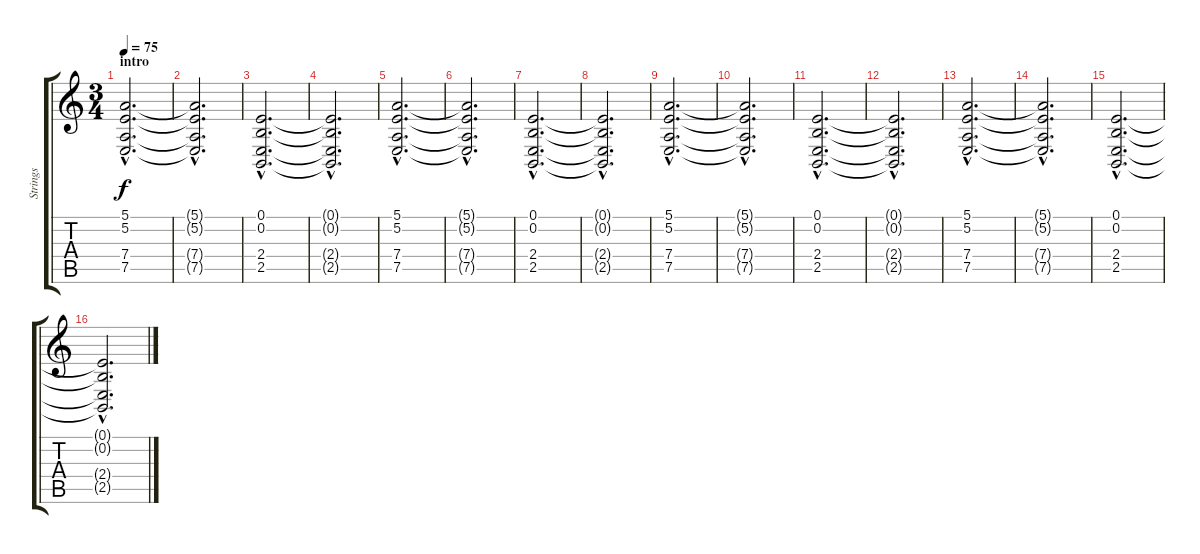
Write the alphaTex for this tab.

\track ("Strings" "Strings") {instrument synthstrings1}
\staff {score tabs}
\tuning (E4 B3 G3 D3 A2 E2) {hide}
\ts (3 4)
\section ("" "intro")
\tempo 75
\clef g2
\ks c
(5.1{hac} 5.2{hac} 7.4{hac} 7.5{hac}).2{d dy f instrument synthstrings1} |
(5.1{hac t} 5.2{hac t} 7.4{hac t} 7.5{hac t}).2{d} |
(0.1{hac} 0.2{hac} 2.4{hac} 2.5{hac}).2{d} |
(0.1{hac t} 0.2{hac t} 2.4{hac t} 2.5{hac t}).2{d} |
(5.1{hac} 5.2{hac} 7.4{hac} 7.5{hac}).2{d} |
(5.1{hac t} 5.2{hac t} 7.4{hac t} 7.5{hac t}).2{d} |
(0.1{hac} 0.2{hac} 2.4{hac} 2.5{hac}).2{d} |
(0.1{hac t} 0.2{hac t} 2.4{hac t} 2.5{hac t}).2{d} |
(5.1{hac} 5.2{hac} 7.4{hac} 7.5{hac}).2{d} |
(5.1{hac t} 5.2{hac t} 7.4{hac t} 7.5{hac t}).2{d} |
(0.1{hac} 0.2{hac} 2.4{hac} 2.5{hac}).2{d} |
(0.1{hac t} 0.2{hac t} 2.4{hac t} 2.5{hac t}).2{d} |
(5.1{hac} 5.2{hac} 7.4{hac} 7.5{hac}).2{d} |
(5.1{hac t} 5.2{hac t} 7.4{hac t} 7.5{hac t}).2{d} |
(0.1{hac} 0.2{hac} 2.4{hac} 2.5{hac}).2{d} |
(0.1{hac t} 0.2{hac t} 2.4{hac t} 2.5{hac t}).2{d}
